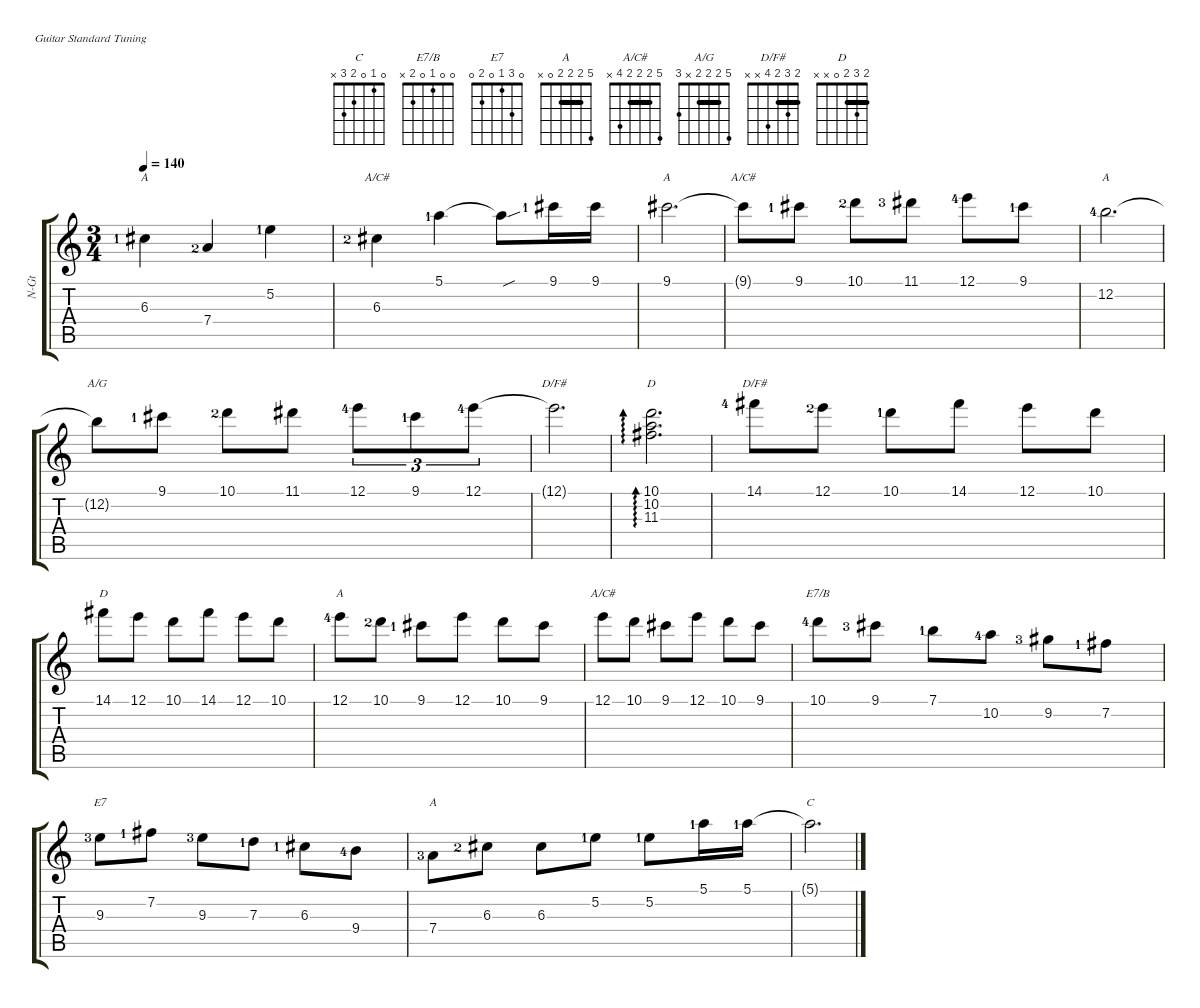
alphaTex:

\defaultSystemsLayout 4
\hideDynamics
\bracketExtendMode groupsimilarinstruments
\otherSystemsTrackNameOrientation horizontal
\defaultBarNumberDisplay Hide
\track ("Nylon Guitar" "N-Gt") {instrument acousticguitarnylon}
\staff {score tabs}
\tuning (E4 B3 G3 D3 A2 E2)
\chord ("C" 0 1 0 2 3 x)
\chord ("E7/B" 0 0 1 0 2 x)
\chord ("E7" 0 3 1 0 2 0)
\chord ("A" 5 2 2 2 0 x) {barre (2 2)}
\chord ("A/C#" 5 2 2 2 4 x) {barre (2 2)}
\chord ("A/G" 5 2 2 2 x 3) {barre (2 2)}
\chord ("D/F#" 2 3 2 0 x 2)
\chord ("D" 2 3 2 0 x x)
\chord ("D/F#" 2 3 2 4 x x) {barre 2}
\chord ("D" 2 3 2 0 x x) {barre 2}
\ts (3 4)
\tempo 140
\clef g2
\ks aminor
6.3{lf 2 acc #}.4{ch "A" dy mf beam Down} 7.4{lf 3}.4{beam Up} 5.2{lf 2}.4{beam Down} |
6.3{lf 3 acc #}.4{ch "A/C#" beam Down} 5.1{lf 2}.4{beam Down} 5.1{sou t}.8{beam Down} 9.1{lf 2 acc #}.16{beam Down} 9.1{acc #}.16{beam Down} |
9.1{acc #}.2{d ch "A" beam Down} |
9.1{t acc #}.8{ch "A/C#" beam Down} 9.1{lf 2 acc #}.8{beam Down} 10.1{lf 3}.8{beam Down} 11.1{lf 4 acc #}.8{beam Down} 12.1{lf 5}.8{beam Down} 9.1{lf 2 acc #}.8{beam Down} |
12.2{lf 5}.2{d ch "A" beam Down} |
12.2{t}.8{ch "A/G" beam Down} 9.1{lf 2 acc #}.8{beam Down} 10.1{lf 3}.8{beam Down} 11.1{acc #}.8{beam Down} 12.1{lf 5}.8{tu (3 2) beam Down} 9.1{lf 2 acc #}.8{tu (3 2) beam Down} 12.1{lf 5}.8{tu (3 2) beam Down} |
12.1{t}.2{d ch "D/F#" beam Down} |
(10.1 10.2 11.3{acc #}).2{d ad 0 ch "D" beam Down} |
14.1{lf 5 acc #}.8{ch "D/F#" beam Down} 12.1{lf 3}.8{beam Down} 10.1{lf 2}.8{beam Down} 14.1{acc #}.8{beam Down} 12.1.8{beam Down} 10.1.8{beam Down} |
14.1{acc #}.8{ch "D" beam Down} 12.1.8{beam Down} 10.1.8{beam Down} 14.1{acc #}.8{beam Down} 12.1.8{beam Down} 10.1.8{beam Down} |
12.1{lf 5}.8{ch "A" beam Down} 10.1{lf 3}.8{beam Down} 9.1{lf 2 acc #}.8{beam Down} 12.1.8{beam Down} 10.1.8{beam Down} 9.1{acc #}.8{beam Down} |
12.1.8{ch "A/C#" beam Down} 10.1.8{beam Down} 9.1{acc #}.8{beam Down} 12.1.8{beam Down} 10.1.8{beam Down} 9.1{acc #}.8{beam Down} |
10.1{lf 5}.8{ch "E7/B" beam Down} 9.1{lf 4 acc #}.8{beam Down} 7.1{lf 2}.8{beam Down} 10.2{lf 5}.8{beam Down} 9.2{lf 4 acc #}.8{beam Down} 7.2{lf 2 acc #}.8{beam Down} |
9.3{lf 4}.8{ch "E7" beam Down} 7.2{lf 2 acc #}.8{beam Down} 9.3{lf 4}.8{beam Down} 7.3{lf 2}.8{beam Down} 6.3{lf 2 acc #}.8{beam Down} 9.4{lf 5}.8{beam Down} |
7.4{lf 4}.8{ch "A" beam Down} 6.3{lf 3 acc #}.8{beam Down} 6.3{acc #}.8{beam Down} 5.2{lf 2}.8{beam Down} 5.2{lf 2}.8{beam Down} 5.1{lf 2}.16{beam Down} 5.1{lf 2}.16{beam Down} |
5.1{t}.2{d ch "C" beam Down}
